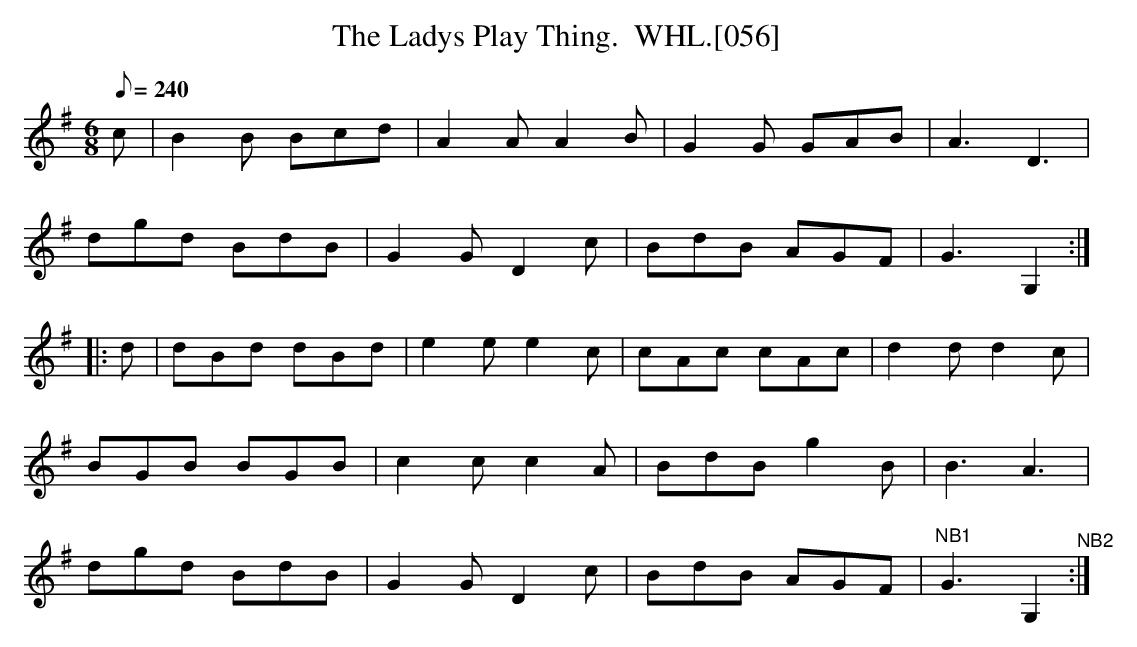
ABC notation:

X:1
T:Ladys Play Thing.  WHL.[056], The
M:6/8
L:1/8
Q:1/8=240
K:G
c|B2B Bcd|A2A A2B|G2G GAB|A3D3|
dgd BdB|G2G D2c|BdB AGF|G3 G,2 :|
|:d|dBd dBd|e2e e2c|cAc cAc|d2d d2c|
BGB BGB|c2c c2A|BdB g2B|B3A3|
dgd BdB|G2G D2c|BdB AGF|"^NB1"G3 G,2 "^NB2":|
